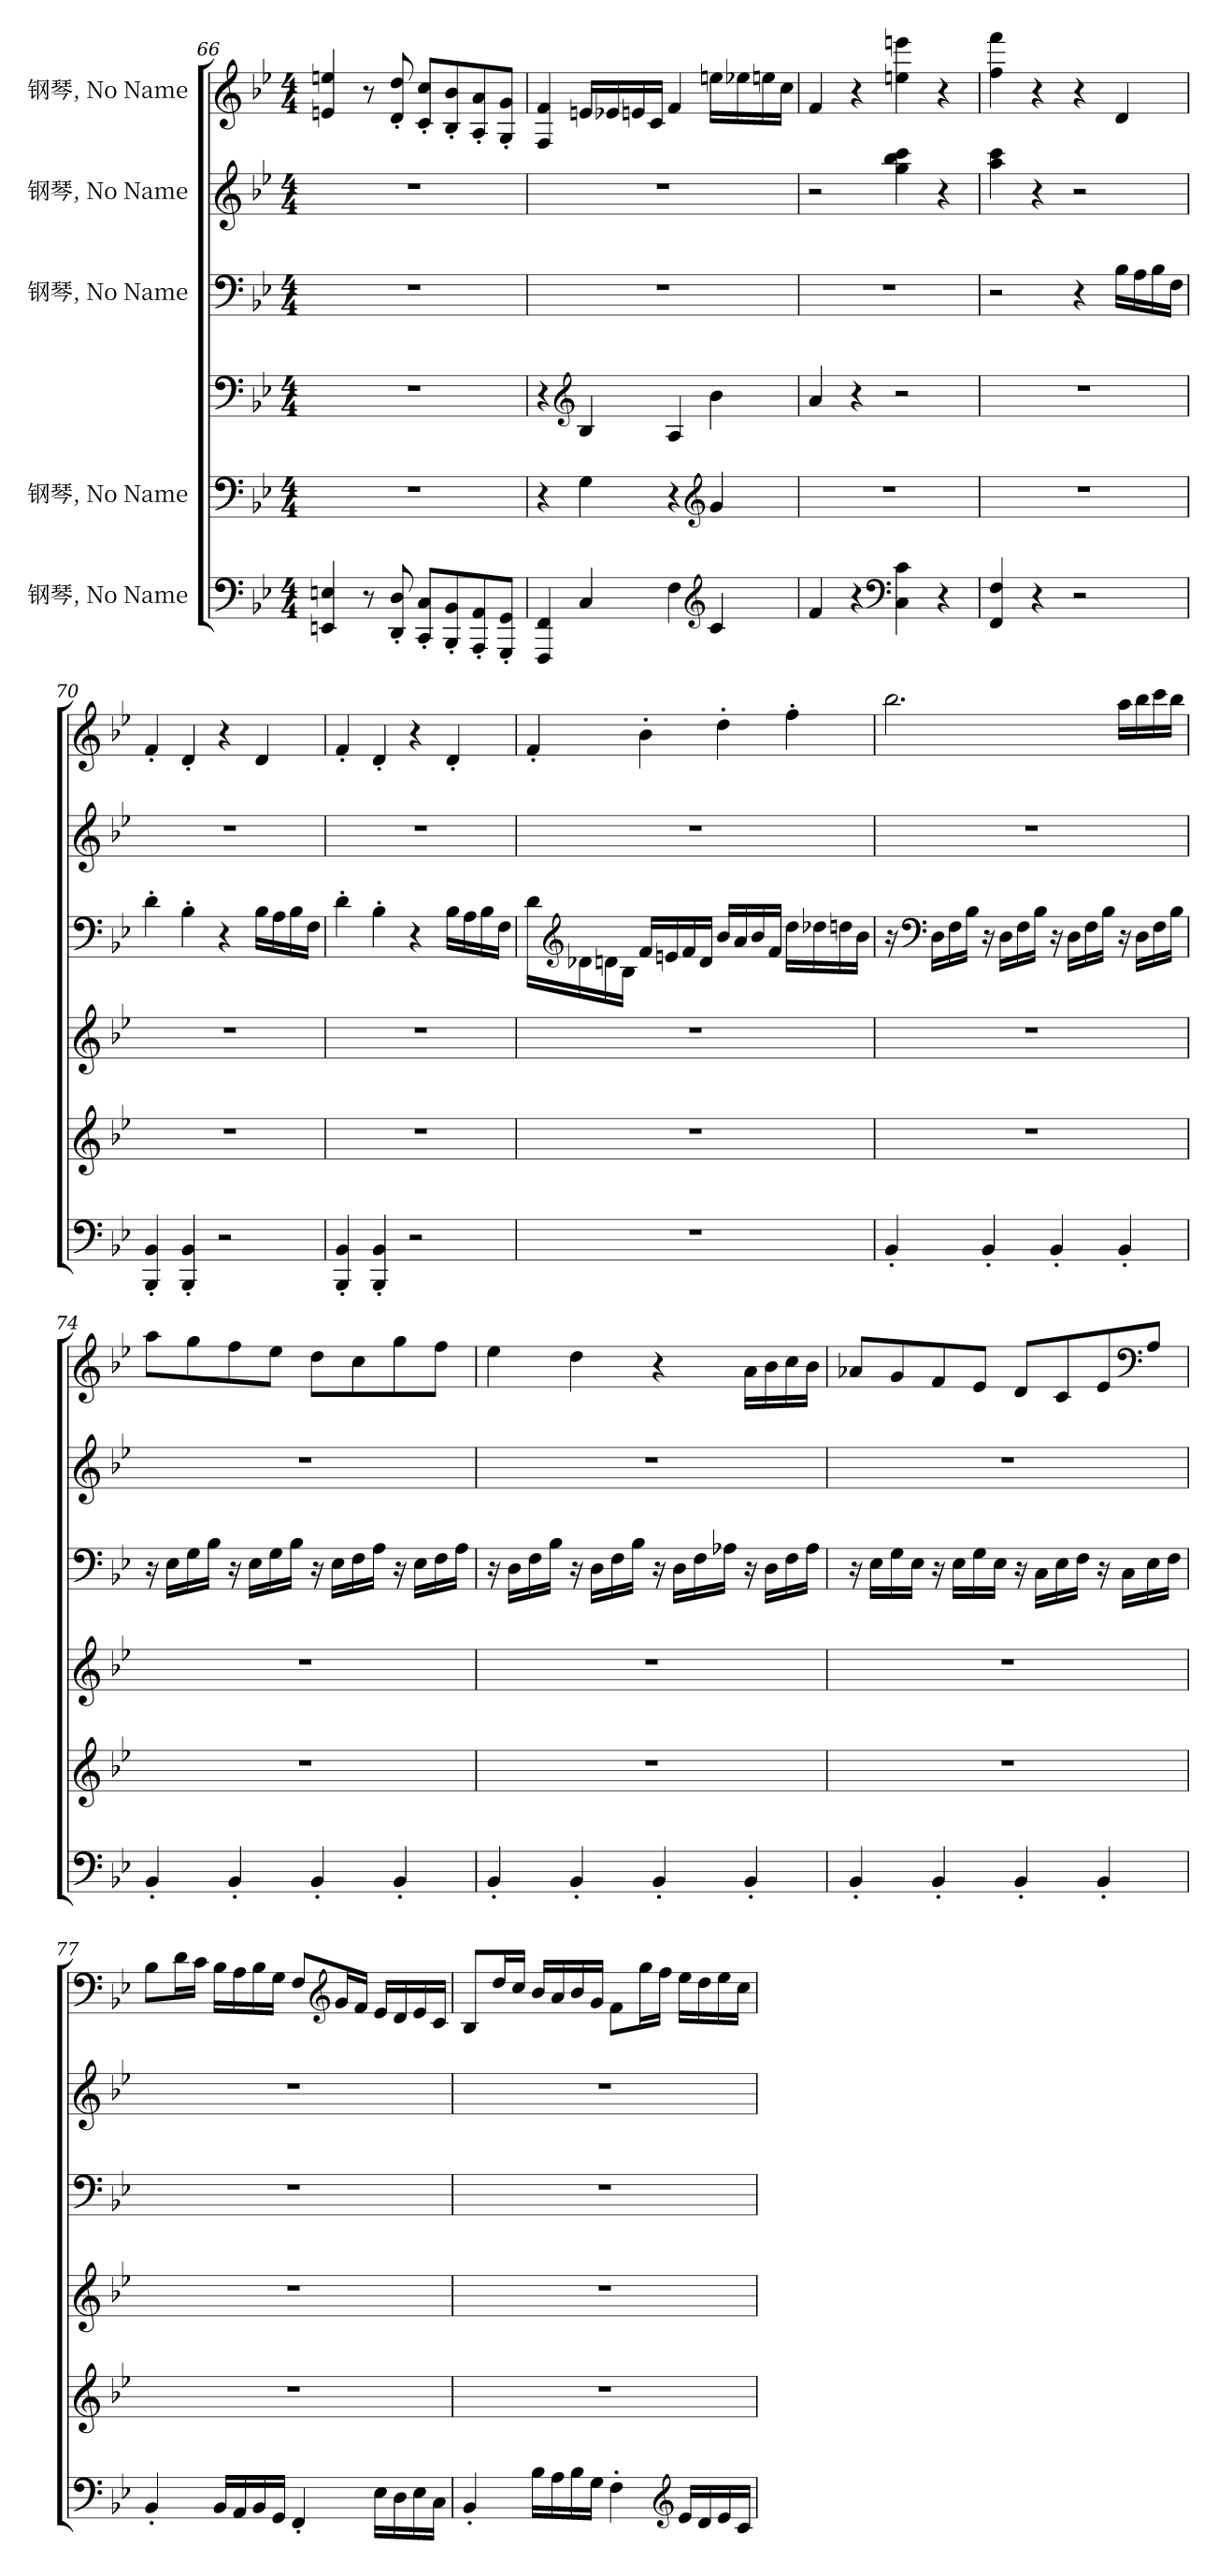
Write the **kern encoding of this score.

**kern	**kern	**kern	**kern	**kern	**kern
*part5	*part4	*part4	*part3	*part2	*part1
*staff6	*staff5	*staff4	*staff3	*staff2	*staff1
*I"钢琴, No Name	*I"钢琴, No Name	*	*I"钢琴, No Name	*I"钢琴, No Name	*I"钢琴, No Name
*clefF4	*clefF4	*clefF4	*clefF4	*clefG2	*clefG2
*k[b-e-]	*k[b-e-]	*k[b-e-]	*k[b-e-]	*k[b-e-]	*k[b-e-]
*M4/4	*M4/4	*M4/4	*M4/4	*M4/4	*M4/4
*MM145	*MM145	*MM145	*MM145	*MM145	*MM145
=66	=66	=66	=66	=66	=66
4EEn/ 4En/	1r	1r	1r	1r	4en/ 4een/
8r	.	.	.	.	8r
8DD/' 8D/'	.	.	.	.	8d/' 8dd/'
8CC/' 8C/'L	.	.	.	.	8c/' 8cc/'L
8BBB-/' 8BB-/'	.	.	.	.	8B-/' 8b-/'
8AAA/' 8AA/'	.	.	.	.	8A/' 8a/'
8GGG/' 8GG/'J	.	.	.	.	8G/' 8g/'J
!!LO:LB:g=z
=67	=67	=67	=67	=67	=67
4FFF/ 4FF/	4r	4r	1r	1r	4F/ 4f/
*	*	*clefG2	*	*	*
4C/	4G\	4B-/	.	.	16en/LL
.	.	.	.	.	16e-X/
.	.	.	.	.	16en/
.	.	.	.	.	16c/JJ
*	*	*	*	*	*MM143
4F\	4r	4A/	.	.	4f/
*clefG2	*clefG2	*	*	*	*
4c/	4g/	4b-\	.	.	16een\LL
.	.	.	.	.	16ee-X\
.	.	.	.	.	16een\
.	.	.	.	.	16cc\JJ
=68	=68	=68	=68	=68	=68
*	*	*	*	*	*MM140
4f/	1r	4a/	1r	2r	4f/
4r	.	4r	.	.	4r
*clefF4	*	*	*	*	*
4C\ 4c\	.	2r	.	4gg\ 4bb-\ 4ccc\	4een\ 4eeen\
4r	.	.	.	4r	4r
=69	=69	=69	=69	=69	=69
4FF/ 4F/	1r	1r	2r	4aa\ 4ccc\	4ff\ 4fff\
4r	.	.	.	4r	4r
2r	.	.	4r	2r	4r
*	*	*	*	*	*MM145
.	.	.	16B-\LL	.	4d/
.	.	.	16A\	.	.
.	.	.	16B-\	.	.
.	.	.	16F\JJ	.	.
=70	=70	=70	=70	=70	=70
4BBB-/' 4BB-/'	1r	1r	4d'\	1r	4f'/
4BBB-/' 4BB-/'	.	.	4B-'\	.	4d'/
2r	.	.	4r	.	4r
*	*	*	*	*	*MM145
.	.	.	16B-\LL	.	4d/
.	.	.	16A\	.	.
.	.	.	16B-\	.	.
.	.	.	16F\JJ	.	.
!!LO:PB:g=z
=71	=71	=71	=71	=71	=71
4BBB-/' 4BB-/'	1r	1r	4d'\	1r	4f'/
4BBB-/' 4BB-/'	.	.	4B-'\	.	4d'/
2r	.	.	4r	.	4r
*	*	*	*	*	*MM145
.	.	.	16B-\LL	.	4d'/
.	.	.	16A\	.	.
.	.	.	16B-\	.	.
.	.	.	16F\JJ	.	.
=72	=72	=72	=72	=72	=72
1r	1r	1r	16d\LL	1r	4f'/
*	*	*	*clefG2	*	*
.	.	.	16d-X\	.	.
.	.	.	16dn\	.	.
.	.	.	16B-\JJ	.	.
.	.	.	16f/LL	.	4b-'\
.	.	.	16en/	.	.
.	.	.	16f/	.	.
.	.	.	16d/JJ	.	.
.	.	.	16b-/LL	.	4dd'\
.	.	.	16a/	.	.
.	.	.	16b-/	.	.
.	.	.	16f/JJ	.	.
.	.	.	16dd\LL	.	4ff'\
.	.	.	16dd-X\	.	.
.	.	.	16ddn\	.	.
.	.	.	16b-\JJ	.	.
!!LO:LB:g=z
=73	=73	=73	=73	=73	=73
*	*	*	*	*	*MM145
4BB-'/	1r	1r	16r	1r	2.bb-\
*	*	*	*clefF4	*	*
.	.	.	16D\LL	.	.
.	.	.	16F\	.	.
.	.	.	16B-\JJ	.	.
4BB-'/	.	.	16r	.	.
.	.	.	16D\LL	.	.
.	.	.	16F\	.	.
.	.	.	16B-\JJ	.	.
4BB-'/	.	.	16r	.	.
.	.	.	16D\LL	.	.
.	.	.	16F\	.	.
.	.	.	16B-\JJ	.	.
4BB-'/	.	.	16r	.	16aa\LL
.	.	.	16D\LL	.	16bb-\
.	.	.	16F\	.	16ccc\
.	.	.	16B-\JJ	.	16bb-\JJ
=74	=74	=74	=74	=74	=74
4BB-'/	1r	1r	16r	1r	8aa\L
.	.	.	16E-\LL	.	.
.	.	.	16G\	.	8gg\
.	.	.	16B-\JJ	.	.
4BB-'/	.	.	16r	.	8ff\
.	.	.	16E-\LL	.	.
.	.	.	16G\	.	8ee-\J
.	.	.	16B-\JJ	.	.
4BB-'/	.	.	16r	.	8dd\L
.	.	.	16E-\LL	.	.
.	.	.	16F\	.	8cc\
.	.	.	16A\JJ	.	.
4BB-'/	.	.	16r	.	8gg\
.	.	.	16E-\LL	.	.
.	.	.	16F\	.	8ff\J
.	.	.	16A\JJ	.	.
!!LO:PB:g=z
=75	=75	=75	=75	=75	=75
*	*	*	*	*	*MM145
4BB-'/	1r	1r	16r	1r	4ee-\
.	.	.	16D\LL	.	.
.	.	.	16F\	.	.
.	.	.	16B-\JJ	.	.
4BB-'/	.	.	16r	.	4dd\
.	.	.	16D\LL	.	.
.	.	.	16F\	.	.
.	.	.	16B-\JJ	.	.
4BB-'/	.	.	16r	.	4r
.	.	.	16D\LL	.	.
.	.	.	16F\	.	.
.	.	.	16A-X\JJ	.	.
4BB-'/	.	.	16r	.	16a\LL
.	.	.	16D\LL	.	16b-\
.	.	.	16F\	.	16cc\
.	.	.	16A-\JJ	.	16b-\JJ
=76	=76	=76	=76	=76	=76
4BB-'/	1r	1r	16r	1r	8a-X/L
.	.	.	16E-\LL	.	.
.	.	.	16G\	.	8g/
.	.	.	16E-\JJ	.	.
4BB-'/	.	.	16r	.	8f/
.	.	.	16E-\LL	.	.
.	.	.	16G\	.	8e-/J
.	.	.	16E-\JJ	.	.
4BB-'/	.	.	16r	.	8d/L
.	.	.	16C\LL	.	.
.	.	.	16E-\	.	8c/
.	.	.	16F\JJ	.	.
4BB-'/	.	.	16r	.	8e-/
.	.	.	16C\LL	.	.
*	*	*	*	*	*clefF4
.	.	.	16E-\	.	8A/J
.	.	.	16F\JJ	.	.
!!LO:LB:g=z
=77	=77	=77	=77	=77	=77
4BB-'/	1r	1r	1r	1r	8B-\L
.	.	.	.	.	16d\L
.	.	.	.	.	16c\JJ
16BB-/LL	.	.	.	.	16B-\LL
16AA/	.	.	.	.	16A\
16BB-/	.	.	.	.	16B-\
16GG/JJ	.	.	.	.	16G\JJ
4FF'/	.	.	.	.	8F/L
*	*	*	*	*	*clefG2
.	.	.	.	.	16g/L
.	.	.	.	.	16f/JJ
16E-\LL	.	.	.	.	16e-/LL
16D\	.	.	.	.	16d/
16E-\	.	.	.	.	16e-/
16C\JJ	.	.	.	.	16c/JJ
=78	=78	=78	=78	=78	=78
4BB-'/	1r	1r	1r	1r	8B-/L
.	.	.	.	.	16dd/L
.	.	.	.	.	16cc/JJ
16B-\LL	.	.	.	.	16b-/LL
16A\	.	.	.	.	16a/
16B-\	.	.	.	.	16b-/
16G\JJ	.	.	.	.	16g/JJ
4F'\	.	.	.	.	8f\L
.	.	.	.	.	16gg\L
.	.	.	.	.	16ff\JJ
*clefG2	*	*	*	*	*
16e-/LL	.	.	.	.	16ee-\LL
16d/	.	.	.	.	16dd\
16e-/	.	.	.	.	16ee-\
16c/JJ	.	.	.	.	16cc\JJ
=	=	=	=	=	=
*-	*-	*-	*-	*-	*-
